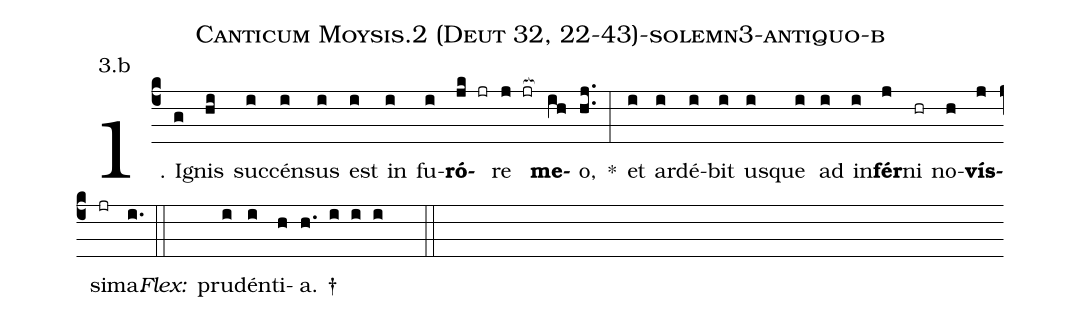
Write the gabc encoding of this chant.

name: Canticum Moysis.2 (Deut 32, 22-43)-solemn3-antiquo-b;
annotation: 3.b;
%%
(c4)1. I(g)gnis(hi) suc(i)cén(i)sus(i) est(i) in(i) fu(i)<b>ró</b>(jk jr)re(j jr[ocb:1{]) <b>me</b>(ih[ocb:0}])o,(hj..) *(:) et(i) ar(i)dé(i)bit(i) us(i)que(i) ad(i) in(i)<b>fér</b>(j)ni(hr) no(h)<b>vís</b>(j)si(jr)ma.(i.) (::)
<i>Flex:</i>()  pru(i)dén(i)ti(h)a. †(h. i i i  ::)
